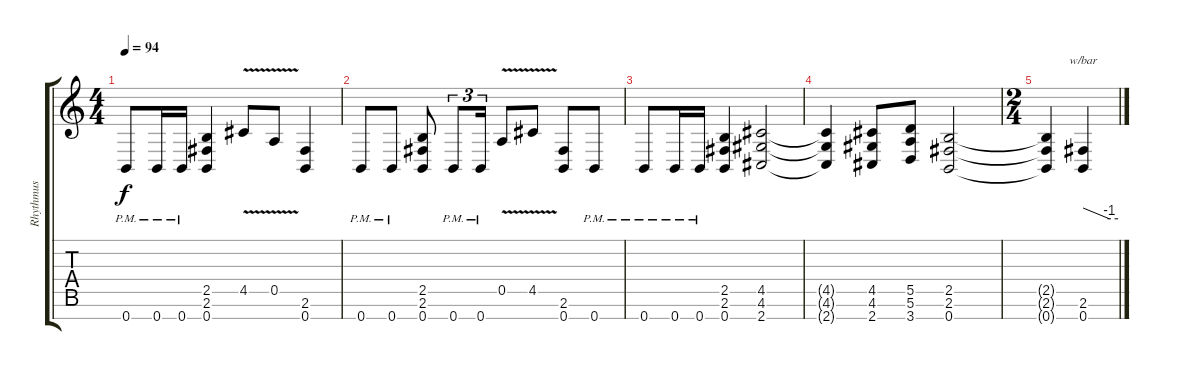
\track ("Rhythmus" "Rhythmus") {instrument distortionguitar}
\staff {score tabs}
\tuning (E4 B3 G3 D3 A2 E2 B1) {hide}
\ts (4 4)
\tempo 94
\clef g2
\ks c
0.7{pm}.8{dy f} 0.7{pm}.16 0.7{pm}.16 (2.5 2.6 0.7).4 4.5{v}.8 0.5{v}.8 (2.6 0.7).4 |
0.7{pm}.8 0.7{pm}.8 (2.5 2.6 0.7).8 0.7{pm}.8{tu (3 2)} 0.7{pm}.16{tu (3 2)} 0.5{v}.8 4.5{v}.8 (2.6 0.7).8 0.7{pm}.8 |
0.7{pm}.8 0.7{pm}.16 0.7{pm}.16 (2.5 2.6 0.7).4 (4.5 4.6 2.7).2 |
(4.5{t} 4.6{t} 2.7{t}).4 (4.5 4.6 2.7).8 (5.5 5.6 3.7).8 (2.5 2.6 0.7).2 |
\ts (2 4)
(2.5{t} 2.6{t} 0.7{t}).4 (2.6 0.7).4{tbe (custom default 0 0 45 -4 60 -4)}
